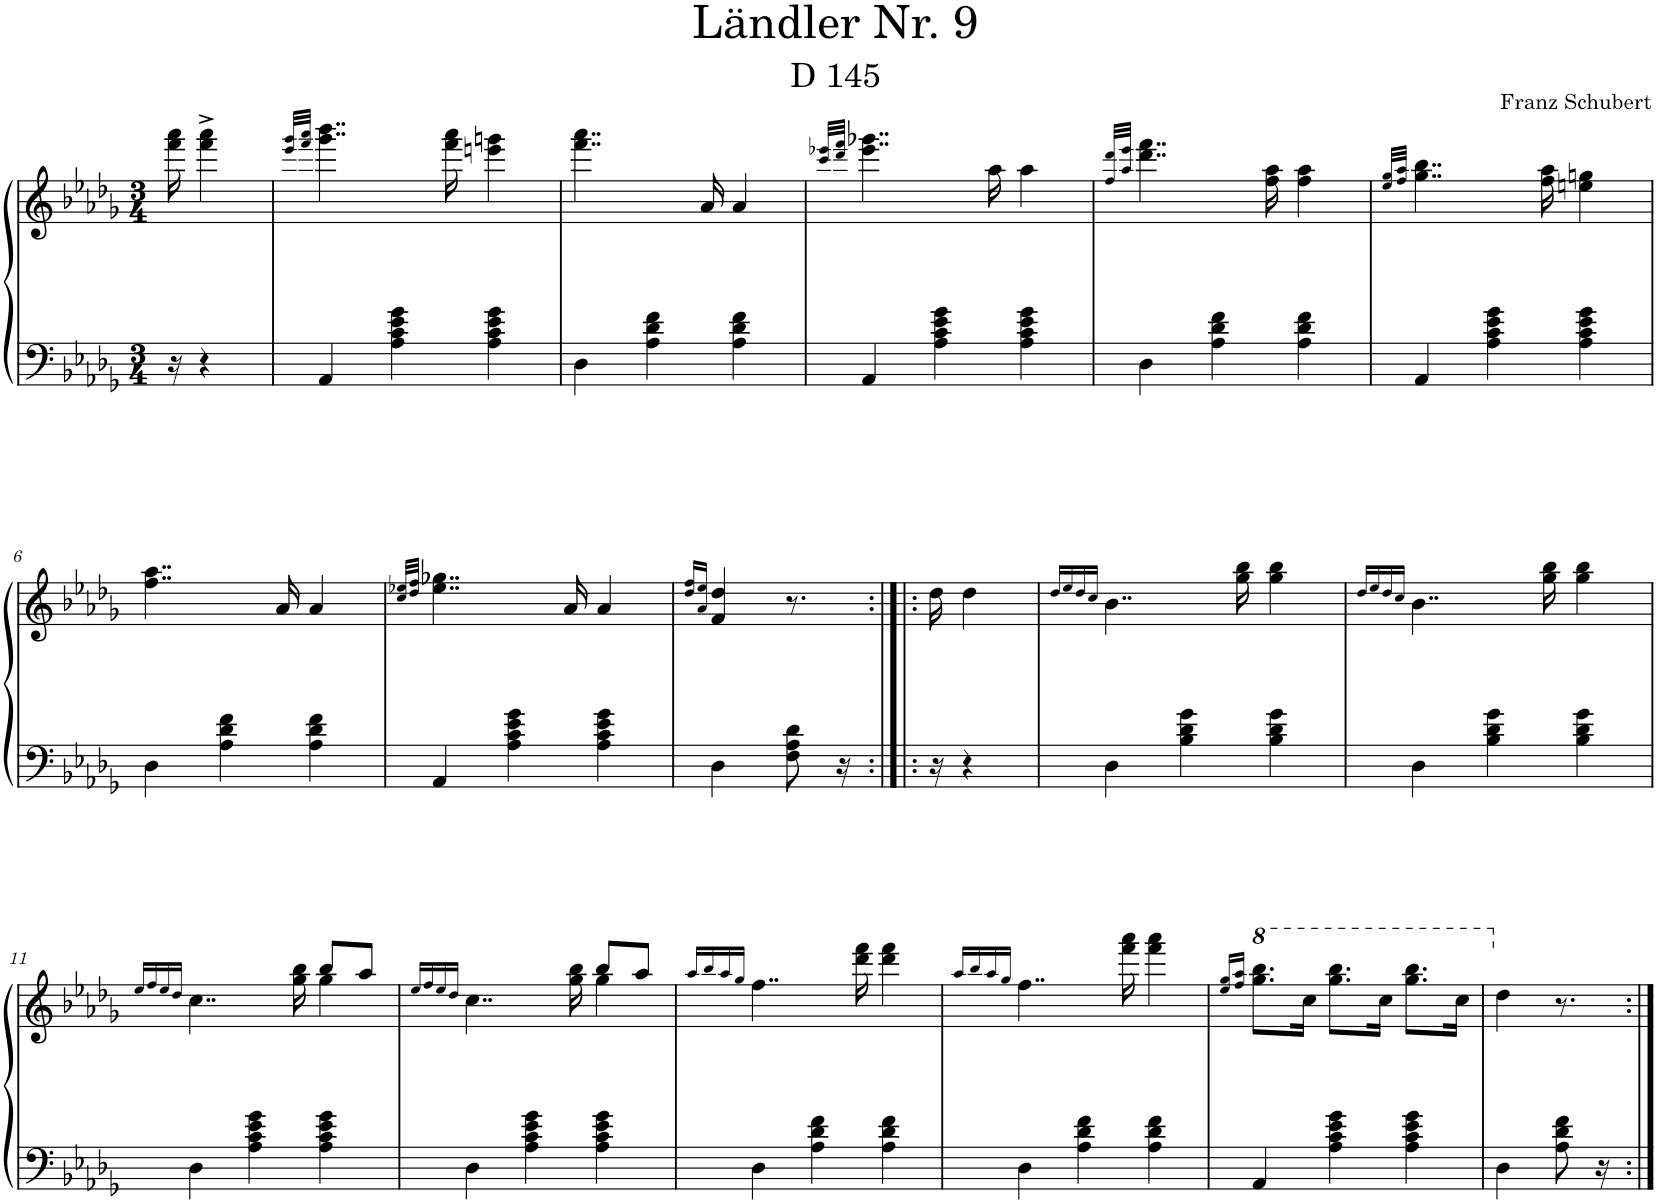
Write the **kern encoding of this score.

**kern	**kern
*part1	*part1
*staff2	*staff1
*I"Piano	*
*I'Pno.	*
*clefF4	*clefG2
*k[b-e-a-d-g-]	*k[b-e-a-d-g-]
*M3/4	*M3/4
=	=
16r	16fff\ 16aaa-\
4r	4fff\^ 4aaa-\^
=1	=1
.	32qeee-/ 32qggg-/LLL
.	32qfff/ 32qaaa-/JJJ
4AA-/	4..ggg-\ 4..bbb-\
4A-\ 4c\ 4e-\ 4g-\	.
.	16fff\ 16aaa-\
4A-\ 4c\ 4e-\ 4g-\	4eeen\ 4gggn\
=2	=2
4D-\	4..fff\ 4..aaa-\
4A-\ 4d-\ 4f\	.
.	16a-/
4A-\ 4d-\ 4f\	4a-/
=3	=3
.	32qccc/ 32qeee-X/LLL
.	32qddd-/ 32qfff/JJJ
4AA-/	4..eee-\ 4..ggg-X\
4A-\ 4c\ 4e-\ 4g-\	.
.	16aa-\
4A-\ 4c\ 4e-\ 4g-\	4aa-\
=4	=4
.	32qff/ 32qddd-/LLL
.	32qaa-/ 32qeee-/JJJ
4D-\	4..ddd-\ 4..fff\
4A-\ 4d-\ 4f\	.
.	16ff\ 16aa-\
4A-\ 4d-\ 4f\	4ff\ 4aa-\
=5	=5
.	32qee-/ 32qgg-/LLL
.	32qff/ 32qaa-/JJJ
4AA-/	4..gg-\ 4..bb-\
4A-\ 4c\ 4e-\ 4g-\	.
.	16ff\ 16aa-\
4A-\ 4c\ 4e-\ 4g-\	4een\ 4ggn\
!!LO:LB:g=z
=6	=6
4D-\	4..ff\ 4..aa-\
4A-\ 4d-\ 4f\	.
.	16a-/
4A-\ 4d-\ 4f\	4a-/
=7	=7
.	32qcc/ 32qee-X/LLL
.	32qdd-/ 32qff/JJJ
4AA-/	4..ee-\ 4..gg-X\
4A-\ 4c\ 4e-\ 4g-\	.
.	16a-/
4A-\ 4c\ 4e-\ 4g-\	4a-/
=8	=8
.	16qdd-/ 16qff/LL
.	16qa-/ 16qee-/JJ
4D-\	4f/ 4dd-/
8F\ 8A-\ 8d-\	8.r
16r	.
=8X1:|!|:	=8X1:|!|:
16r	16dd-\
4r	4dd-\
=9	=9
.	16qdd-/LL
.	16qee-/
.	16qdd-/
.	16qcc/JJ
4D-\	4..b-\
4B-\ 4d-\ 4g-\	.
.	16gg-\ 16bb-\
4B-\ 4d-\ 4g-\	4gg-\ 4bb-\
=10	=10
.	16qdd-/LL
.	16qee-/
.	16qdd-/
.	16qcc/JJ
4D-\	4..b-\
4B-\ 4d-\ 4g-\	.
.	16gg-\ 16bb-\
4B-\ 4d-\ 4g-\	4gg-\ 4bb-\
!!LO:LB:g=z
=11	=11
.	16qee-/LL
.	16qff/
.	16qee-/
.	16qdd-/JJ
*	*^
4D-\	4..cc\	2ryy
4A-\ 4c\ 4e-\ 4g-\	.	.
.	16gg-\ 16bb-\	.
4A-\ 4c\ 4e-\ 4g-\	8bb-/L	4gg-\
.	8aa-/J	.
=12	=12	=12
.	16qee-/LL	.
.	16qff/	.
.	16qee-/	.
.	16qdd-/JJ	.
4D-\	4..cc\	2ryy
4A-\ 4c\ 4e-\ 4g-\	.	.
.	16gg-\ 16bb-\	.
4A-\ 4c\ 4e-\ 4g-\	8bb-/L	4gg-\
.	8aa-/J	.
*	*v	*v
=13	=13
.	16qaa-/LL
.	16qbb-/
.	16qaa-/
.	16qgg-/JJ
4D-\	4..ff\
4A-\ 4d-\ 4f\	.
.	16ddd-\ 16fff\
4A-\ 4d-\ 4f\	4ddd-\ 4fff\
=14	=14
.	16qaa-/LL
.	16qbb-/
.	16qaa-/
.	16qgg-/JJ
4D-\	4..ff\
4A-\ 4d-\ 4f\	.
.	16fff\ 16aaa-\
4A-\ 4d-\ 4f\	4fff\ 4aaa-\
=15	=15
*	*8va
.	16qeee-/ 16qggg-/LL
.	16qfff/ 16qaaa-/JJ
4AA-/	8.ggg-\ 8.bbb-\L
.	16ccc\Jk
4A-\ 4c\ 4e-\ 4g-\	8.ggg-\ 8.bbb-\L
.	16ccc\Jk
4A-\ 4c\ 4e-\ 4g-\	8.ggg-\ 8.bbb-\L
.	16ccc\Jk
=16	=16
4D-\	4ddd-\
8A-\ 8d-\ 8f\	8.r
16r	.
*	*X8va
=:|!	=:|!
*-	*-
